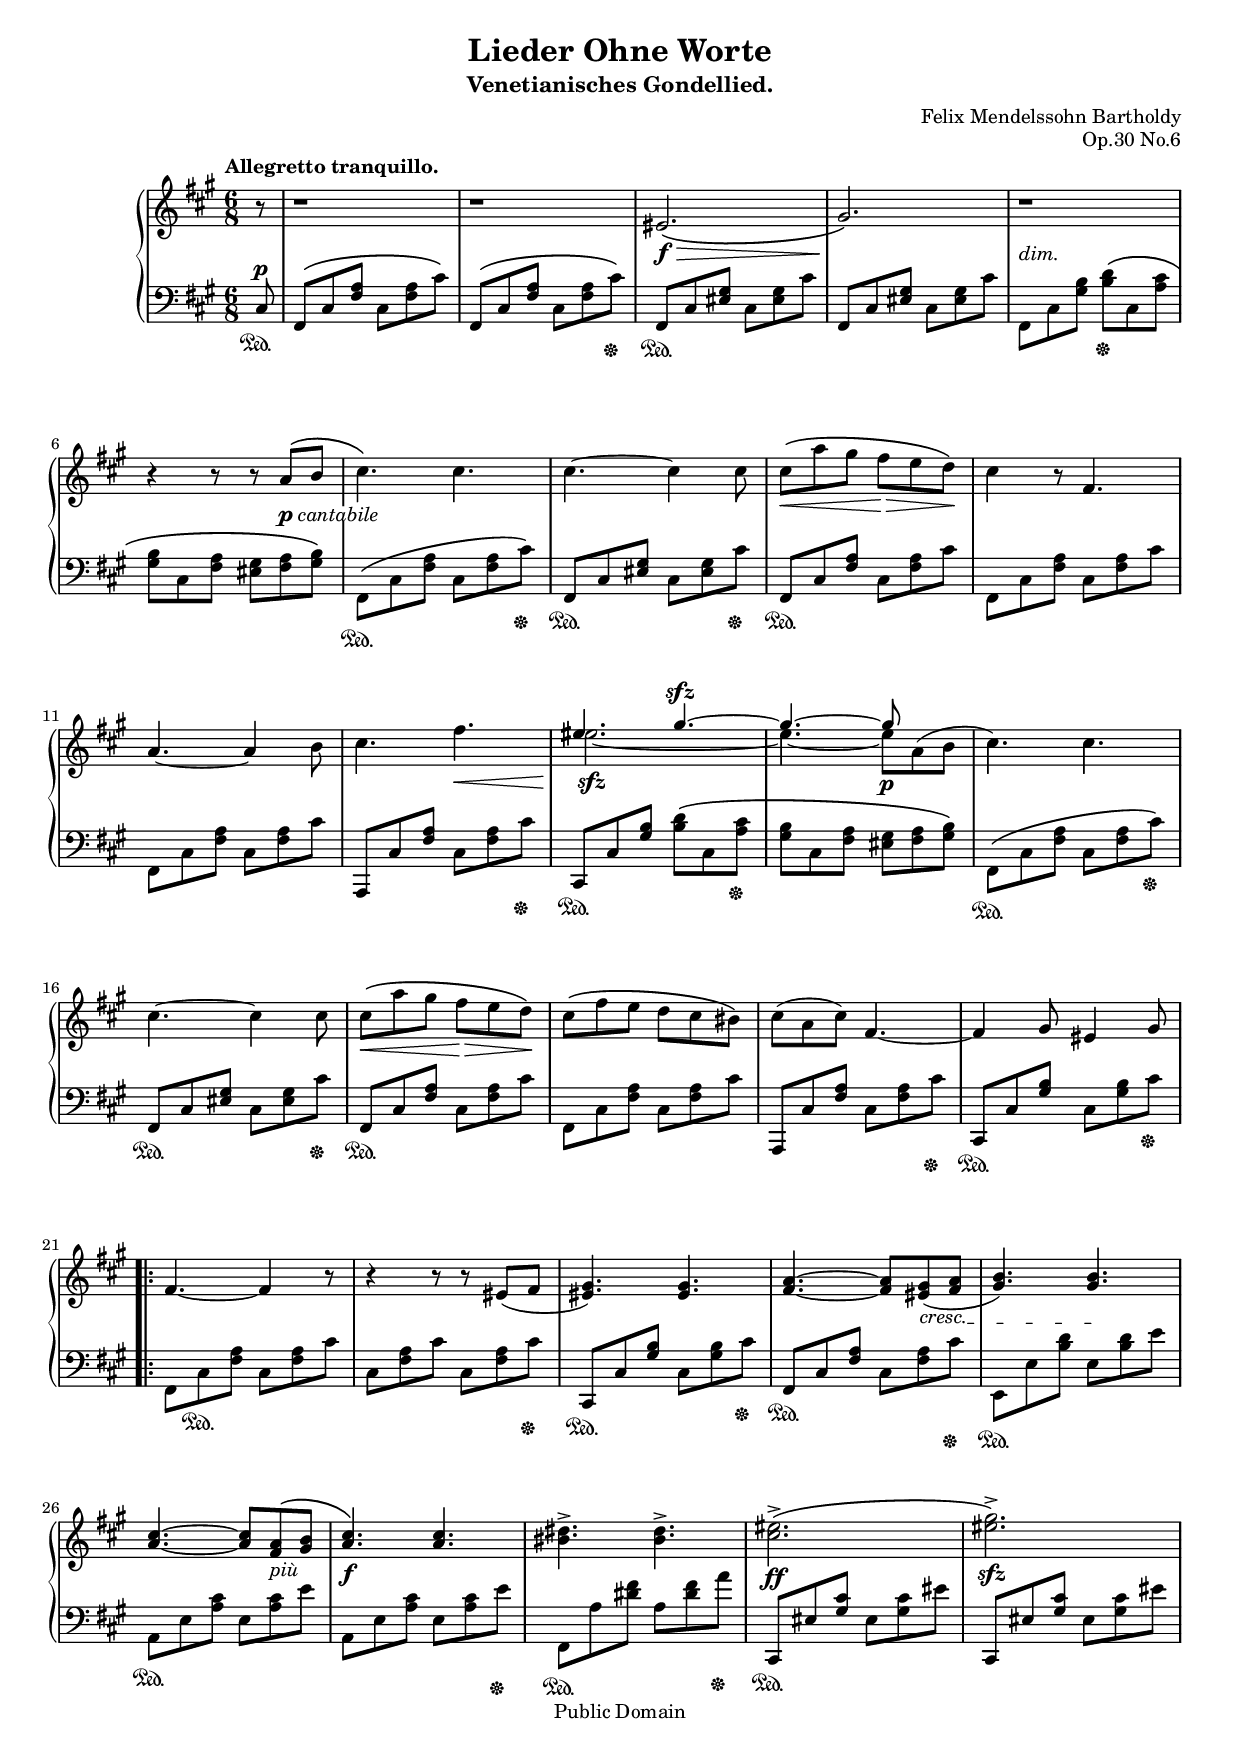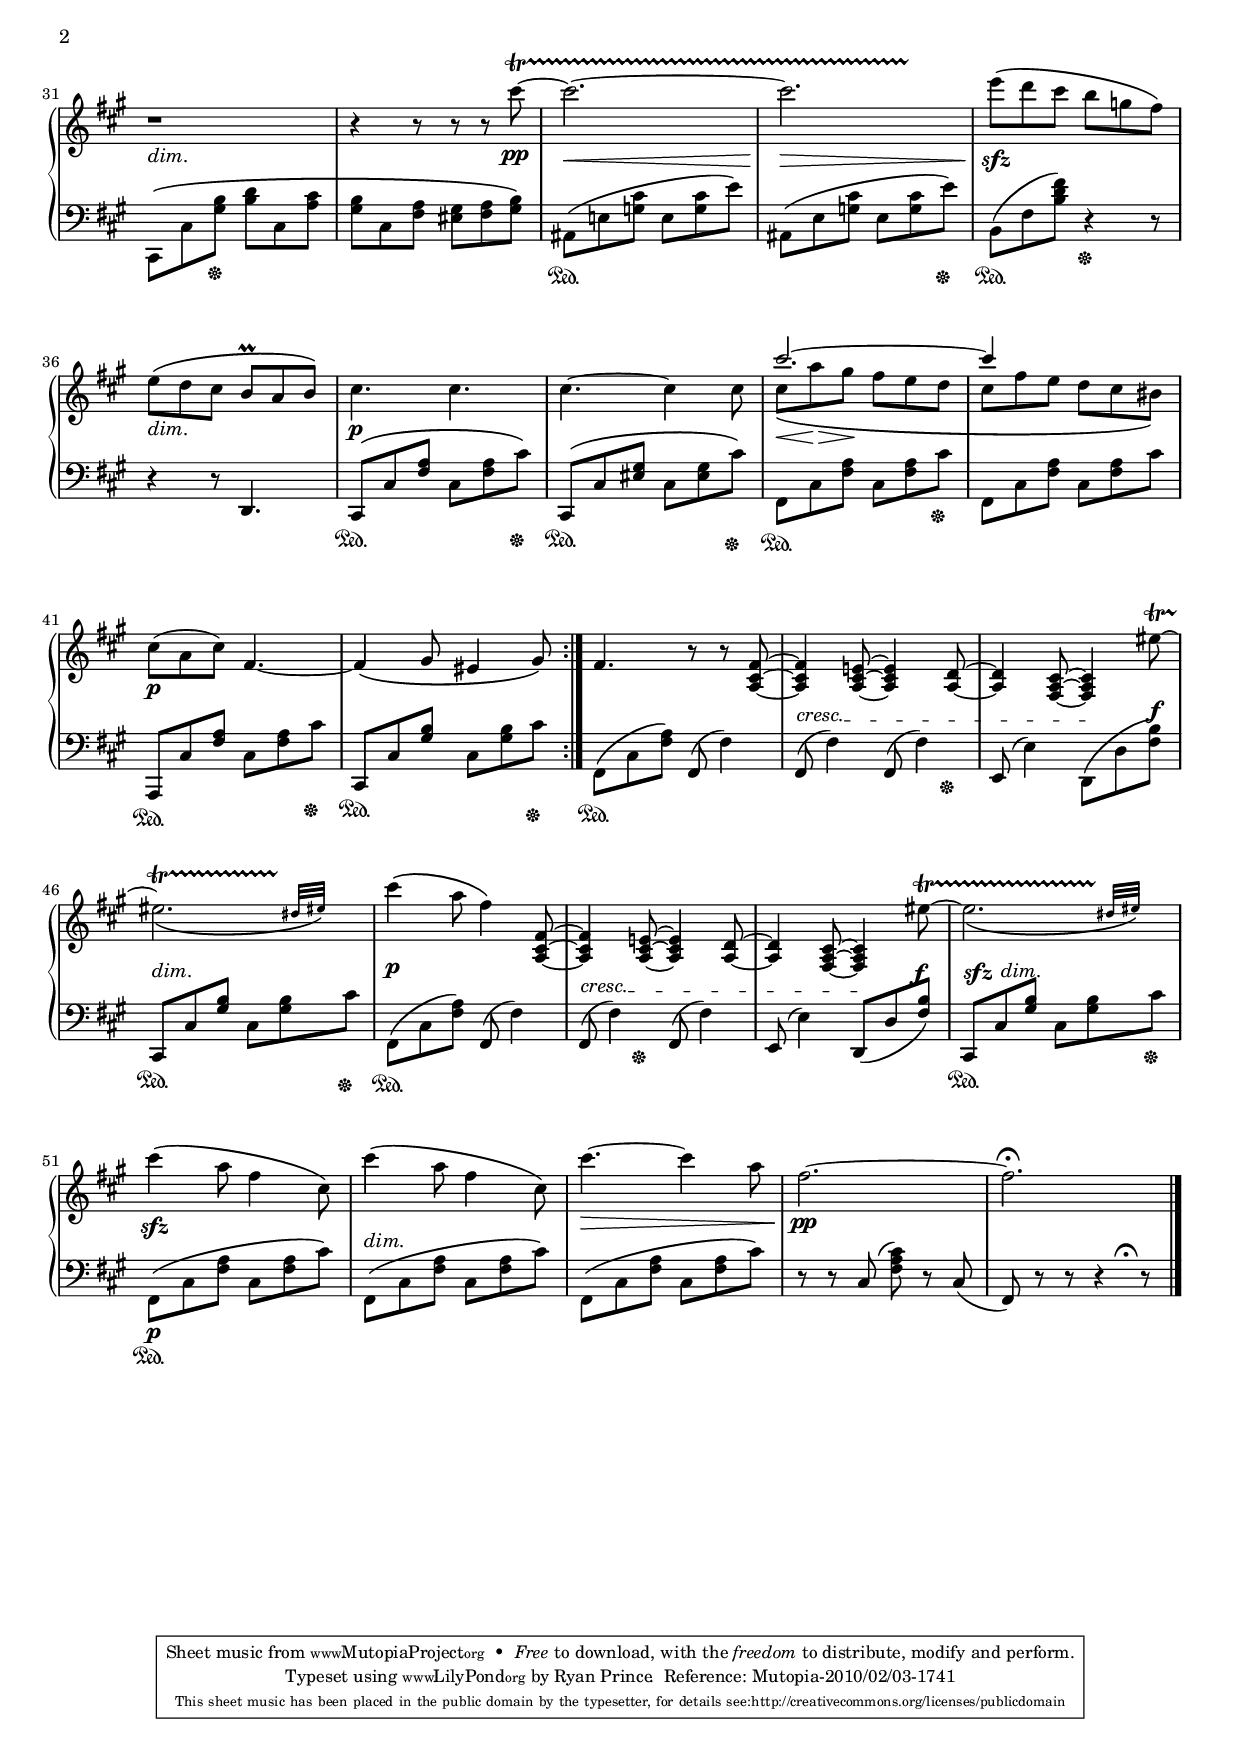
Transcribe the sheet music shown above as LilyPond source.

\version "2.12.2"

\header
{
	title = "Lieder Ohne Worte"
	subtitle = "Venetianisches Gondellied."
	composer = "Felix Mendelssohn Bartholdy"
	opus = "Op.30 No.6"
	
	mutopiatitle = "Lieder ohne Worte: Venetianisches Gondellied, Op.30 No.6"
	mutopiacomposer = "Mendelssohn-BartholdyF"
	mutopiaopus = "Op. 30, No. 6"
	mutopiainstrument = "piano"
	date = "1833-1834" % date found on wikipedia at http://en.wikipedia.org/wiki/Songs_without_Words
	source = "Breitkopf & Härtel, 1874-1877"
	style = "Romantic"
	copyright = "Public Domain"
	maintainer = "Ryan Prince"
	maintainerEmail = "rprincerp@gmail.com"
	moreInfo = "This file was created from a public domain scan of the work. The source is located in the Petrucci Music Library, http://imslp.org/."

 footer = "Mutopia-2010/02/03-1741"
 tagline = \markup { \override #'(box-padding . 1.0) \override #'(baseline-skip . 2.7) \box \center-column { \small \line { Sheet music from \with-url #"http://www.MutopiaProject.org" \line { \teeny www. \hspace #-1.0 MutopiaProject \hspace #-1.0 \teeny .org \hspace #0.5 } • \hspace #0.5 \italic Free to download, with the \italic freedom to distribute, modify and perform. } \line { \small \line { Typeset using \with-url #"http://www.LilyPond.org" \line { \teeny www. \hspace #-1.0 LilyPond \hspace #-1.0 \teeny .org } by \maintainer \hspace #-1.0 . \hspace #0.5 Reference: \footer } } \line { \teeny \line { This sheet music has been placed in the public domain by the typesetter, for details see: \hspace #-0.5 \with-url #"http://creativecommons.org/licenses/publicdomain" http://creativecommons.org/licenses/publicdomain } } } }
}

#(set-global-staff-size 17)

on = \sustainOn
off = \sustainOff

su = \stemUp
sd = \stemDown

br = {\break \noPageBreak}
pb = \pageBreak
nb = \noBreak

rightHandOne = \relative c''
{ \clef treble \key fis \minor \time 6/8
	\partial 8 \once \override TextScript
		#'extra-offset = #'(-3.5 . 1.0)
		b8\rest ^\markup { \bold
		"Allegretto tranquillo." }				\nb	|
	b1*6/8\rest									\nb	| % 1
	b\rest										\nb	| % 2
	eis,2._\(_\f_\>								\nb	| % 3
	gis\)\!										\nb	| % 4
	b1*6/8\rest									\br	| % 5
	b4\rest b8\rest b\rest a8\(_\markup
		{ \dynamic "p" \italic \whiteout
		"cantabile"} b							\nb	| % 6
	\sd cis4.\) cis								\nb	| % 7
	cis~ cis4 cis8								\nb	| % 8
	cis\(_\< a' gis fis_\> e d\)\!				\nb	| % 9
	cis4 b8\rest \su fis4.						\br	| % 10
	a4._~ a4 \sd b8								\nb	| % 11
	cis4. fis_\<								\nb	| % 12
	eis2._\sfz _~								\nb	| % 13
	eis4._~ eis8_\p a,^( b						\nb	| % 14
	cis4.) cis									\br	| % 15
	cis~ cis4 cis8								\nb	| % 16
	cis\(_\< a' gis fis_\> e d\)\!				\nb	| % 17
	cis\( fis e d cis bis\)						\nb	| % 18
	cis( a cis) \su fis,4._~					\nb	| % 19
	fis4 gis8 eis4 gis8					  \br \bar "|:"%20
	
	\su fis4._~ fis4 b8\rest					\nb	| % 21
	b4\rest b8\rest b\rest eis,8_( fis			\nb	| % 22
	<eis gis>4.) <eis gis>						\nb	| % 23
	\override TextSpanner #'bound-details #'left
		#'text = \markup { \italic
		"cresc." } \textSpannerDown
		<fis_~ a^~> <fis a>8 <eis gis>_(
		\startTextSpan <fis a>					\nb	| % 24
	<gis b>4.) <gis b> \stopTextSpan			\br	| % 25
	<a_~ cis^~> <a cis>8 <fis a>^\(_\markup
		{ \italic "più" } <gis b>				\nb	| % 26
	<a cis>4.\)_\f <a cis>						\nb	| % 27
	\sd <bis dis>^> <bis dis>^>					\nb	| % 28
	<cis eis>2.^\(^>_\ff						\nb	| % 29
	<eis gis>\)^>_\sfz							\pb	| % 30
	b1*6/8\rest_\markup { \italic "dim." }		\nb	| % 31
	b4\rest b8\rest b\rest b\rest
		cis'~_\pp \startTrillSpan				\nb	| % 32
	cis2._\< ~									\nb	| % 33
	cis2.*2/3 _\> s2.*1/3 \stopTrillSpan		\nb	| % 34
	e8_\sfz\( d cis b g fis\)					\br	| % 35
	e_\markup { \italic "dim." } \( d cis
		\su b^\prall a b\)						\nb	| % 36
	\sd cis4._\p cis							\nb	| % 37
	cis^~ cis4 cis8								\nb	| % 38
	cis8_\(_\< a'_\> gis\! fis e d				\nb	| % 39
	cis fis e d cis bis\)						\br	| % 40
	cis^(_\p a cis) \su fis,4._~				\nb	| % 41
	fis4_\( gis8 eis4 gis8\)			  \nb \bar":|"% 42
	fis4. b8\rest b\rest <a,_~ cis^~ fis^~>		\nb	| % 43
	<a cis fis>4\startTextSpan
		<a_~ cis^~ e!^~>8 <a cis e>4 <a_~ d^~>8	\nb	| % 44
	<a d>4 <fis_~ a^~ cis^~>8
		<fis a cis>4\stopTextSpan \override
		TextScript #'extra-offset =
		#'(0.0 . -3.0) \sd eis''8_\markup
		{ \dynamic "f" } \startTrillSpan ~		\br	| % 45
	\override TextScript #'extra-offset =
		#'(0.0 . -2.0) \afterGrace eis2._\(
		_\markup { \italic "dim." }
		{ \su dis32[ \stopTrillSpan eis\)] }	\nb	| % 46
	\sd cis'4_\markup { \dynamic "p" }^\( a8
		fis4\) \su <a,,_~ cis^~ fis^~>8			\nb	| % 47
	<a cis fis>4\startTextSpan
		<a_~ cis^~ e!^~>8 <a cis e>4 <a_~ d^~>8	\nb	| % 48
	<a d>4 <fis_~ a^~ cis^~>8
		<fis a cis>4\stopTextSpan \override
		TextScript #'extra-offset =
		#'(-0.5 . -2.1) \sd eis''8_\markup
		{ \dynamic "f" } \startTrillSpan ~		\nb	| % 49
	\override TextScript #'extra-offset =
		#'(0.0 . -2.0) eis2.*1/5_\(_\markup
		{ \dynamic "sfz" } \afterGrace
		s2.*4/5_\(_\markup { \italic "dim." }
		{ \su dis32[ \stopTrillSpan eis\)] }	\br	| % 50
	\sd cis'4_\sfz^\( a8 fis4 cis8\)			\nb	| % 51
	cis'4^\(_\markup { \italic "dim." }
		a8 fis4 cis8\)							\nb	| % 52
	cis'4.^~_\> cis4 a8							\nb	| % 53
	fis2.^~_\pp									\nb	| % 54
	fis\fermata							  \nb \bar "|."%55
}
rightHandTwo = \relative c''
{ \clef treble \key fis \minor \time 6/8
	s8												|
	s2.*12											| % 1-12
	\su eis4. gis4.^\sfz ^~							| % 13
	gis4.^~ gis8 s4									| % 14
	s2.*6											| % 15-20
	s2.*18											| % 21-38
	cis2.^~											| % 39
	cis4 s2											| % 40
	s2.*15											| % 41-55
}

leftHand = \relative c
{ \clef bass \key fis \minor \time 6/8
	\su cis8^\p\on									|
	fis,\( cis' <fis a> \sd cis <fis a> cis'\)		| % 1
	\su fis,,\( cis' <fis a> \sd cis
		<fis a> cis'\)\off							| % 2
	\su fis,,\on cis' <eis gis> \sd cis
		<eis gis> cis'								| % 3
	\su fis,, cis' <eis gis> \sd cis <eis gis> cis'	| % 4
	\once \override TextScript #'extra-offset =
		#'(0.0 . 2.5)fis,,^\markup
		{ \italic "dim." } cis' <gis' b>
		<b d>\(\off cis, <a' cis>					| % 5
	<gis b> cis, <fis a> <eis gis> <fis a> <gis b>\)| % 6
	fis,\(\on cis' <fis a> cis <fis a> cis'\)\off	| % 7
	\su fis,,\on cis' <eis gis> \sd cis
		<eis gis> cis'\off							| % 8
	\su fis,,\on cis' <fis a> \sd cis <fis a> cis'	| % 9
	fis,, cis' <fis a> cis <fis a> cis'				| % 10
	fis,, cis' <fis a> cis <fis a> cis'				| % 11
	\su a,, cis' <fis a> \sd cis <fis a> cis'\off	| % 12
	\su cis,,\on cis' <gis' b> \sd <b d>\(
		cis, <a' cis>\off							| % 13
	<gis b> cis, <fis a> <eis gis> <fis a> <gis b>\)| % 14
	fis,\(\on cis' <fis a> cis <fis a> cis'\)\off	| % 15
	\su fis,,\on cis' <eis gis> \sd cis
		<eis gis> cis'\off							| % 16
	\su fis,,\on cis' <fis a> \sd cis <fis a> cis'	| % 17
	fis,, cis' <fis a> cis <fis a> cis'				| % 18
	\su a,, cis' <fis a> \sd cis <fis a> cis'\off	| % 19
	\su cis,,\on cis' <gis' b>
		\sd cis, <gis' b> cis\off					| % 20
		
	fis,, cis'\on <fis a> cis <fis a> cis'			| % 21
	cis, <fis a> cis' cis, <fis a> cis'\off			| % 22
	\su cis,,\on cis' <gis' b>
		\sd cis, <gis' b> cis\off					| % 23
	\su fis,,\on cis' <fis a>
		\sd cis <fis a> cis'\off					| % 24
	e,,\on e' <b' d> e, <b' d> e					| % 25
	
	a,,\on e' <a cis> e <a cis> e'					| % 26
	a,, e' <a cis> e <a cis> e'\off					| % 27
	fis,,\on a' <dis fis> a <dis fis> a'\off		| % 28
	\su cis,,,\on eis' <gis cis>
		\sd eis <gis cis> eis'						| % 29
	\su cis,, eis' <gis cis>
		\sd eis <gis cis> eis'						| % 30
	cis,,^\( cis' <gis' b>\off <b d> cis, <a' cis>	| % 31
	<gis b> cis, <fis a> <eis gis> <fis a> <gis b>\)| % 32
	ais,\on^\( e'! <g cis> e <g cis> e'\)			| % 33
	ais,,^\( e' <g cis> e <g cis> e'\)\off			| % 34
	b,\on^\( fis' <b d fis>\) r4\off r8				| % 35
	r4 r8 \su d,,4.									| % 36
	cis8^\(\on cis' <fis a>
		\sd cis <fis a> cis'\)\off					| % 37
	\su cis,,^\(\on cis' <eis gis>
		\sd cis <eis gis> cis'\)\off				| % 38
	fis,,\on cis' <fis a> \sd cis <fis a> cis'\off	| % 39
	\sd fis,, cis' <fis a> \sd cis
		<fis a> cis'\off							| % 40
	\su a,,\on cis' <fis a> \sd cis <fis a> cis'\off| % 41
	\su cis,,\on cis' <gis' b>
		\sd cis, <gis' b> cis\off					| % 42
	fis,,^\(\on cis' <fis a>\) \su fis,^( \sd fis'4)| % 43
	\su fis,8^( \sd fis'4)
		\su fis,8^( \sd fis'4*1/2) s\off			| % 44
	\su e,8^( \sd e'4) d,8^\( d' <fis b>\)			| % 45
	\su cis,\on cis' <gis' b>
		\sd cis, <gis' b> cis\off					| % 46
	fis,,^\(\on cis' <fis a>\) \su fis,^( \sd fis'4)| % 47
	\su fis,8^( \sd fis'4*1/2) s\off
		\su fis,8^( \sd fis'4)						| % 48
	\su e,8^( \sd e'4) \su d,8_\( d' <fis b>\)		| % 49
	cis,\on cis' <gis' b> \sd cis, <gis' b> cis\off	| % 50
	fis,,_\p\(\on cis' <fis a> cis <fis a> cis'\)	| % 51
	fis,,\( cis' <fis a> cis <fis a> cis'\)			| % 52
	fis,,\( cis' <fis a> cis <fis a> cis'\)			| % 53
	r8 r \su cis,( \sd <fis a cis>) r8 \su cis_(	| % 54
	fis,) r8 r r4*1/2 s^\fermata r8					| % 55
}

\score
{
	\new PianoStaff
	<<
		\new Staff = one
		<<
			{
				\rightHandOne
			} \\ {
				\rightHandTwo
			}
		>>
		\new Staff = two
		<<
			{
				\leftHand
			}
		>>
	>>
	\layout {}
	\midi {}
}
